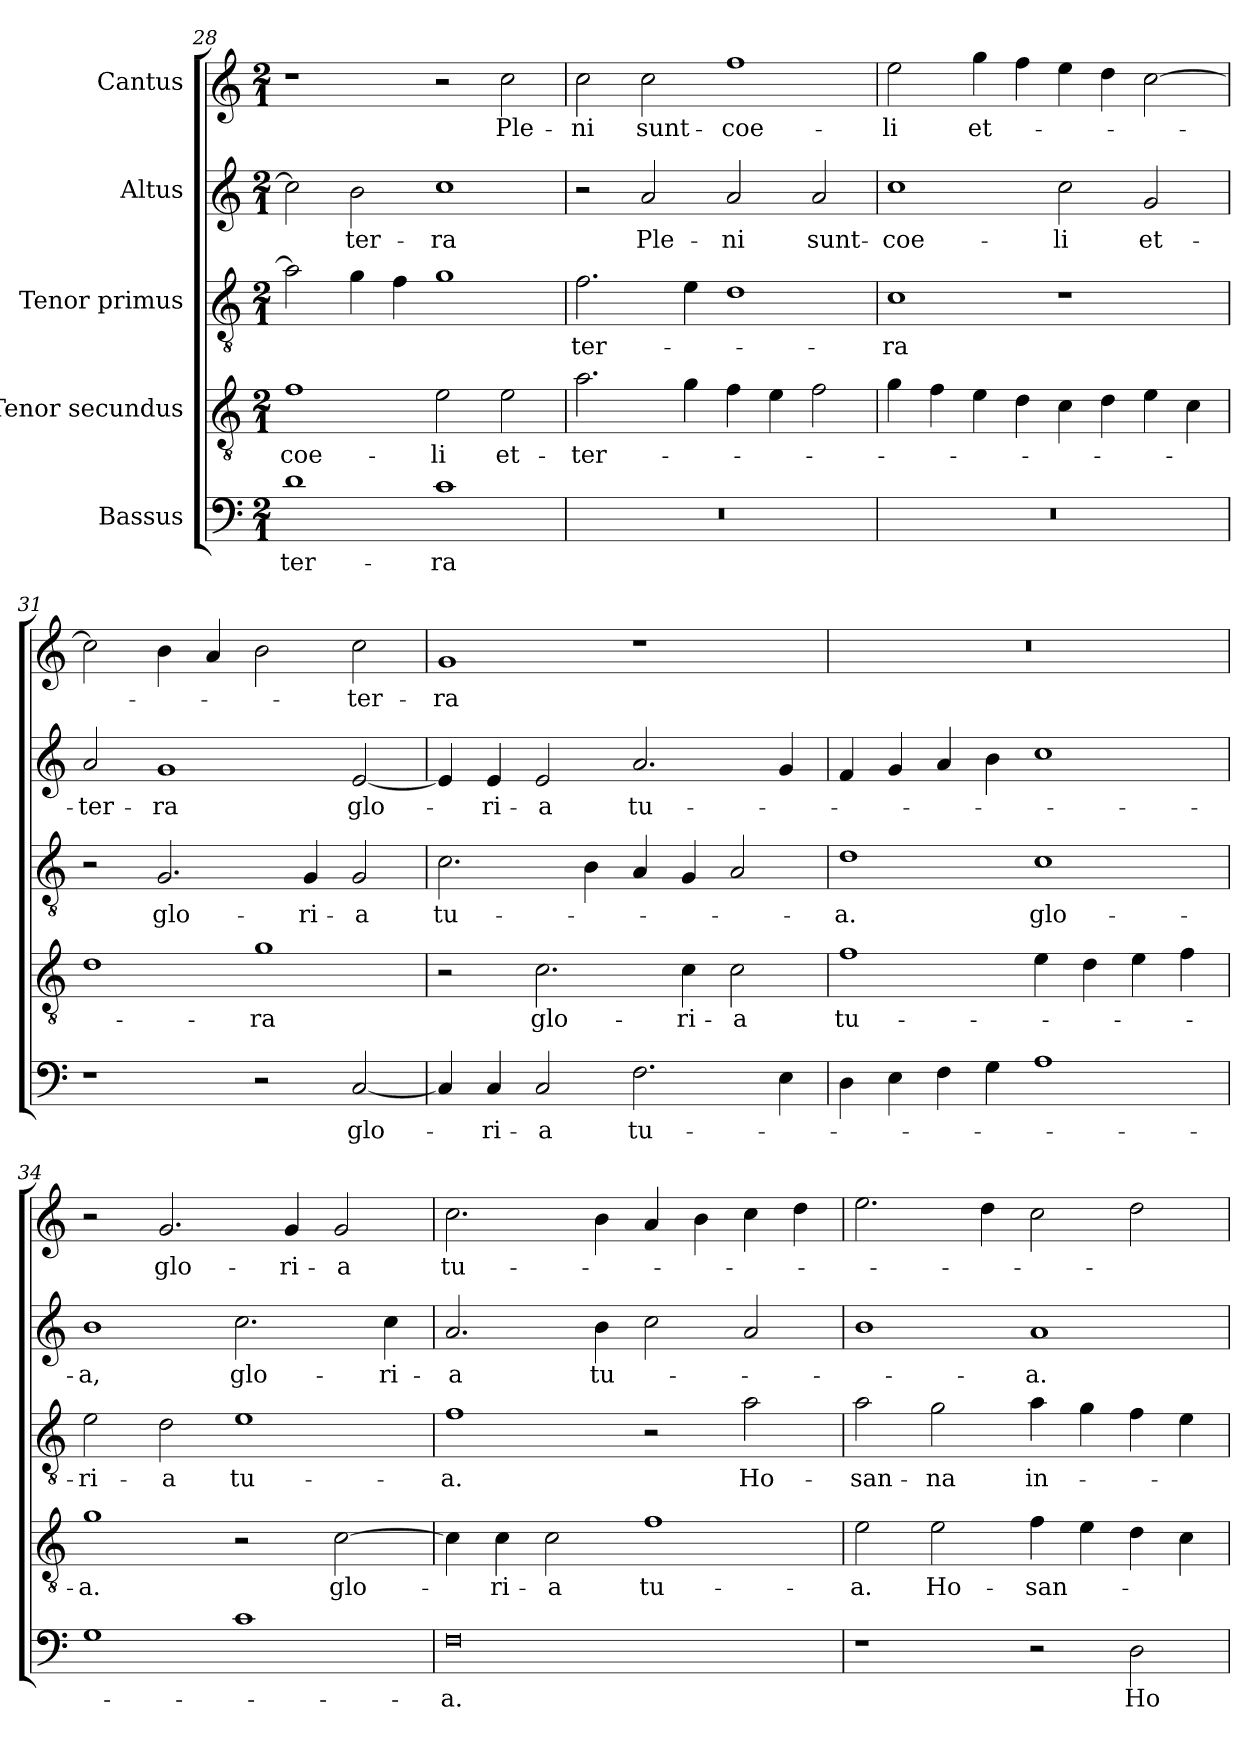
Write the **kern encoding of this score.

**kern	**text	**kern	**text	**kern	**text	**kern	**text	**kern	**text
*part5	*part5	*part4	*part4	*part3	*part3	*part2	*part2	*part1	*part1
*staff5	*staff5	*staff4	*staff4	*staff3	*staff3	*staff2	*staff2	*staff1	*staff1
*I"Bassus	*	*I"Tenor secundus	*	*I"Tenor primus	*	*I"Altus	*	*I"Cantus	*
*clefF4	*	*clefGv2	*	*clefGv2	*	*clefG2	*	*clefG2	*
*k[]	*	*k[]	*	*k[]	*	*k[]	*	*k[]	*
*M2/1	*	*M2/1	*	*M2/1	*	*M2/1	*	*M2/1	*
=28	=28	=28	=28	=28	=28	=28	=28	=28	=28
1d\	ter-	1f\	coe-	2a\]	.	2cc\]	.	1r	.
.	.	.	.	4g\	.	2b\	ter-	.	.
.	.	.	.	4f\	.	.	.	.	.
1c\	-ra	2e\	-li	1g\	.	1cc\	-ra	2r	.
.	.	2e\	et-	.	.	.	.	2cc\	Ple-
=29	=29	=29	=29	=29	=29	=29	=29	=29	=29
0r	.	2.a\	ter-	2.f\	ter-	2r	.	2cc\	-ni
.	.	.	.	.	.	2a/	Ple-	2cc\	sunt-
.	.	4g\	.	4e\	.	.	.	.	.
.	.	4f\	.	1d\	.	2a/	-ni	1ff\	coe-
.	.	4e\	.	.	.	.	.	.	.
.	.	2f\	.	.	.	2a/	sunt-	.	.
=30	=30	=30	=30	=30	=30	=30	=30	=30	=30
0r	.	4g\	.	1c\	-ra	1cc\	coe-	2ee\	-li
.	.	4f\	.	.	.	.	.	.	.
.	.	4e\	.	.	.	.	.	4gg\	et-
.	.	4d\	.	.	.	.	.	4ff\	.
.	.	4c\	.	1r	.	2cc\	-li	4ee\	.
.	.	4d\	.	.	.	.	.	4dd\	.
.	.	4e\	.	.	.	2g/	et-	[2cc\	.
.	.	4c\	.	.	.	.	.	.	.
=31	=31	=31	=31	=31	=31	=31	=31	=31	=31
1r	.	1d\	.	2r	.	2a/	ter-	2cc\]	.
.	.	.	.	2.G/	glo-	1g/	-ra	4b\	.
.	.	.	.	.	.	.	.	4a/	.
2r	.	1g\	-ra	.	.	.	.	2b\	.
.	.	.	.	4G/	-ri-	.	.	.	.
[2C/	glo-	.	.	2G/	-a	[2e/	glo-	2cc\	ter-
=32	=32	=32	=32	=32	=32	=32	=32	=32	=32
4C/]	.	2r	.	2.c\	tu-	4e/]	.	1g/	-ra
4C/	-ri-	.	.	.	.	4e/	-ri-	.	.
2C/	-a	2.c\	glo-	.	.	2e/	-a	.	.
.	.	.	.	4B\	.	.	.	.	.
2.F\	tu-	.	.	4A/	.	2.a/	tu-	1r	.
.	.	4c\	-ri-	4G/	.	.	.	.	.
.	.	2c\	-a	2A/	.	.	.	.	.
4E\	.	.	.	.	.	4g/	.	.	.
=33	=33	=33	=33	=33	=33	=33	=33	=33	=33
4D\	.	1f\	tu-	1d\	-a.	4f/	.	0r	.
4E\	.	.	.	.	.	4g/	.	.	.
4F\	.	.	.	.	.	4a/	.	.	.
4G\	.	.	.	.	.	4b\	.	.	.
1A\	.	4e\	.	1c\	glo-	1cc\	.	.	.
.	.	4d\	.	.	.	.	.	.	.
.	.	4e\	.	.	.	.	.	.	.
.	.	4f\	.	.	.	.	.	.	.
=34	=34	=34	=34	=34	=34	=34	=34	=34	=34
1G\	.	1g\	-a.	2e\	-ri-	1b\	-a,	2r	.
.	.	.	.	2d\	-a	.	.	2.g/	glo-
1c\	.	2r	.	1e\	tu-	2.cc\	glo-	.	.
.	.	.	.	.	.	.	.	4g/	-ri-
.	.	[2c\	glo-	.	.	.	.	2g/	-a
.	.	.	.	.	.	4cc\	-ri-	.	.
=35	=35	=35	=35	=35	=35	=35	=35	=35	=35
0F\	-a.	4c\]	.	1f\	-a.	2.a/	-a	2.cc\	tu-
.	.	4c\	-ri-	.	.	.	.	.	.
.	.	2c\	-a	.	.	.	.	.	.
.	.	.	.	.	.	4b\	tu-	4b\	.
.	.	1f\	tu-	2r	.	2cc\	.	4a/	.
.	.	.	.	.	.	.	.	4b\	.
.	.	.	.	2a\	Ho-	2a/	.	4cc\	.
.	.	.	.	.	.	.	.	4dd\	.
=36	=36	=36	=36	=36	=36	=36	=36	=36	=36
1r	.	2e\	-a.	2a\	-san-	1b\	.	2.ee\	.
.	.	2e\	Ho-	2g\	-na	.	.	.	.
.	.	.	.	.	.	.	.	4dd\	.
2r	.	4f\	-san-	4a\	in-	1a/	-a.	2cc\	.
.	.	4e\	.	4g\	.	.	.	.	.
2D\	Ho-	4d\	.	4f\	.	.	.	2dd\	.
.	.	4c\	.	4e\	.	.	.	.	.
=	=	=	=	=	=	=	=	=	=
*-	*-	*-	*-	*-	*-	*-	*-	*-	*-
